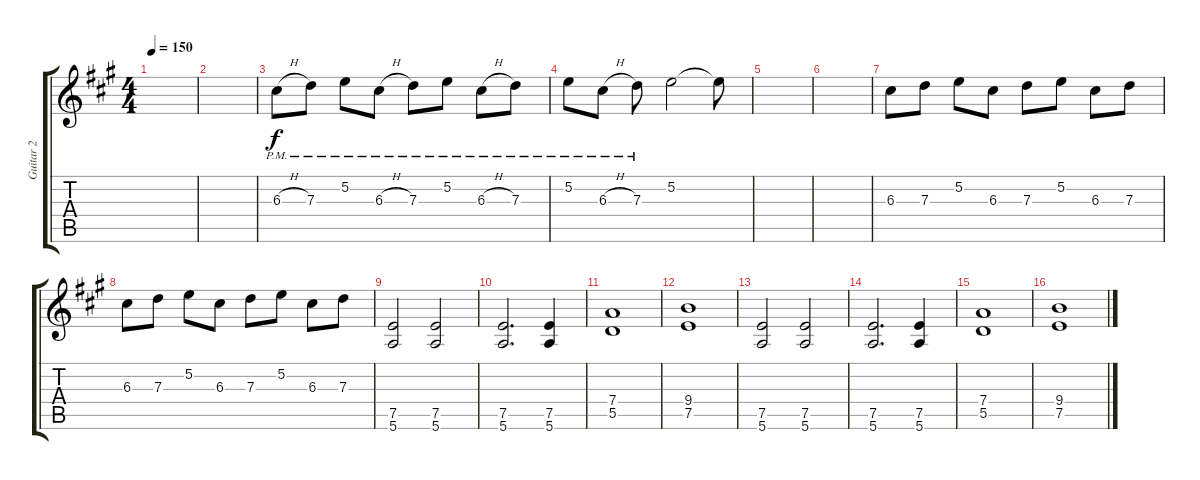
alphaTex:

\track ("Guitar 2" "Guitar 2") {instrument acousticguitarsteel bank 211}
\staff {score tabs}
\tuning (E4 B3 G3 D3 A2 E2) {hide}
\ts (4 4)
\tempo 150
\clef g2
\ks a
|
|
6.3{h pm}.8 7.3{pm}.8 5.2{pm}.8 6.3{h pm}.8 7.3{pm}.8 5.2{pm}.8 6.3{h pm}.8 7.3{pm}.8 |
5.2{pm}.8 6.3{h pm}.8 7.3{pm}.8 5.2.2 5.2{t}.8 |
|
|
6.3.8 7.3.8 5.2.8 6.3.8 7.3.8 5.2.8 6.3.8 7.3.8 |
6.3.8 7.3.8 5.2.8 6.3.8 7.3.8 5.2.8 6.3.8 7.3.8 |
(7.5 5.6).2 (7.5 5.6).2 |
(7.5 5.6).2{d} (7.5 5.6).4 |
(7.4 5.5).1 |
(9.4 7.5).1 |
(7.5 5.6).2 (7.5 5.6).2 |
(7.5 5.6).2{d} (7.5 5.6).4 |
(7.4 5.5).1 |
(9.4 7.5).1
